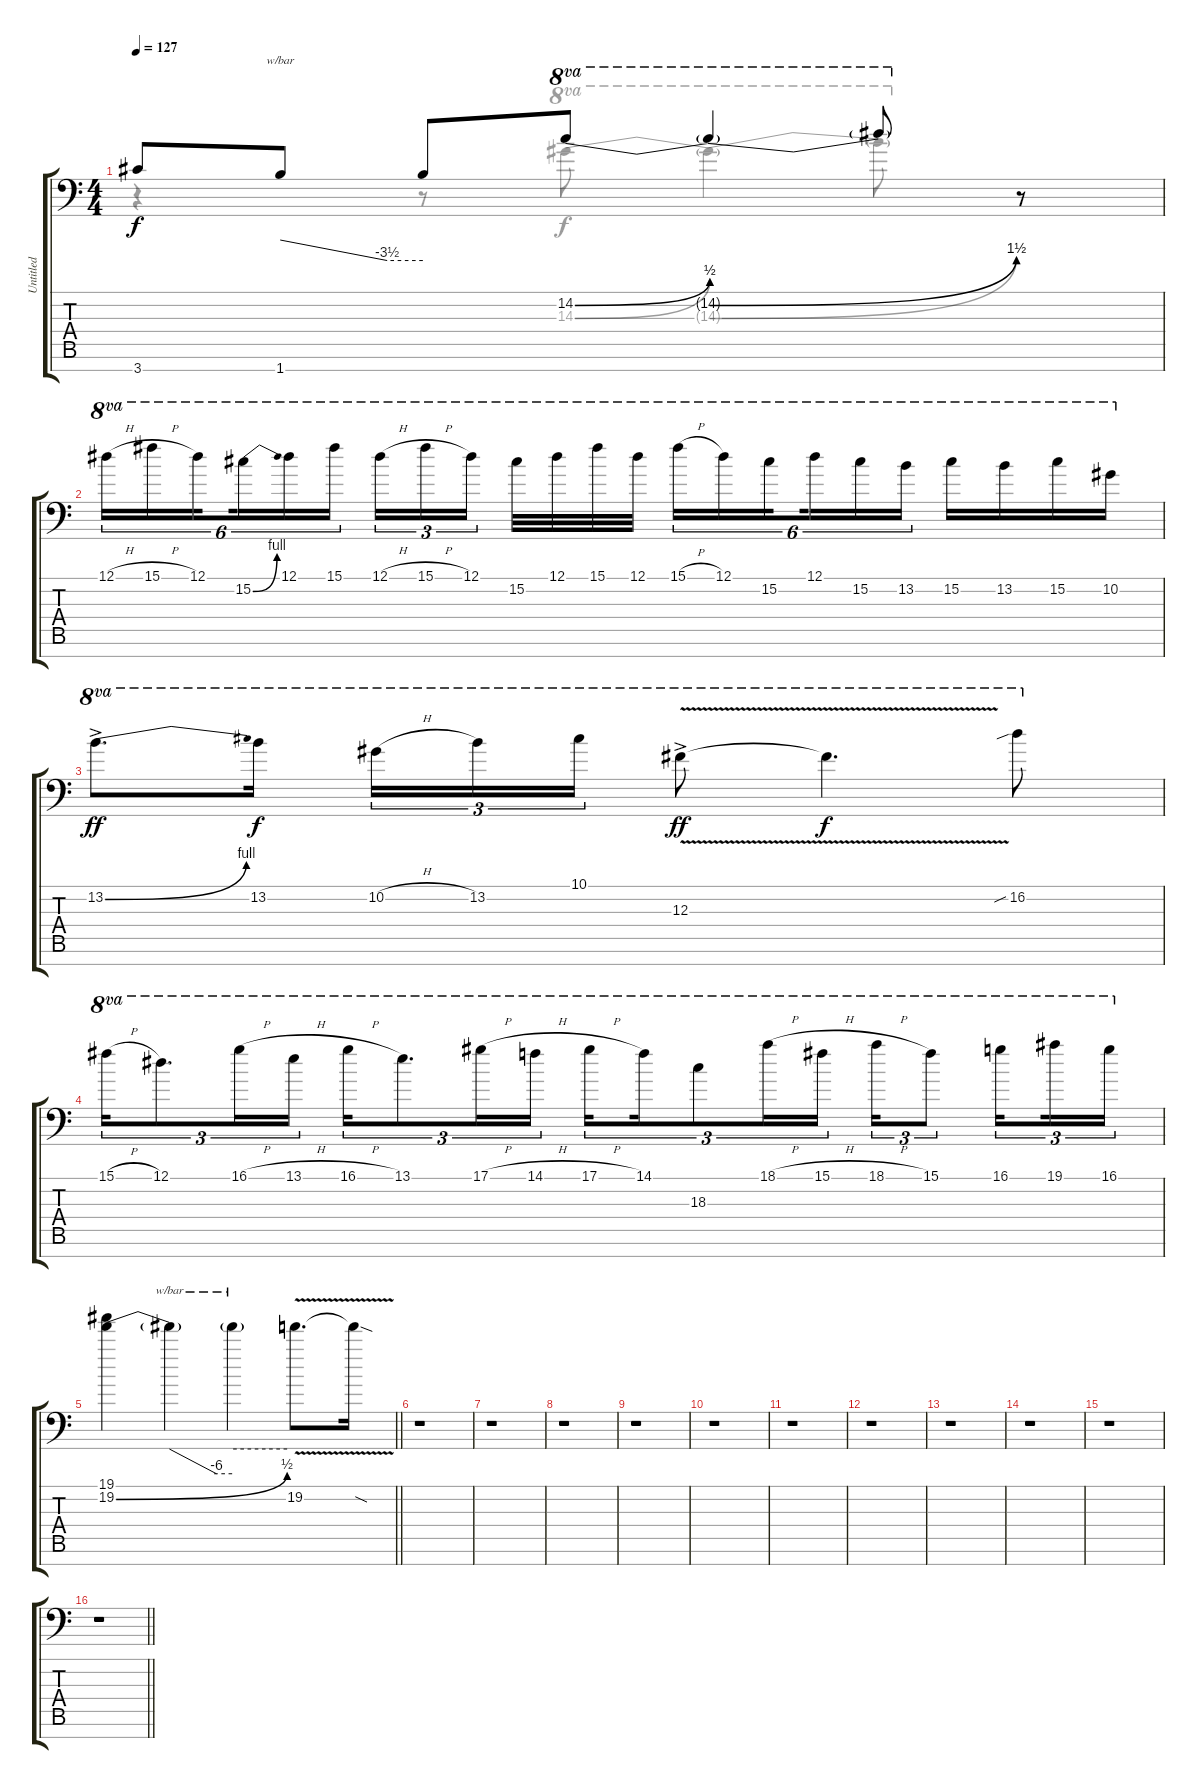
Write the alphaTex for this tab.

\track ("Untitled" "Untitled") {instrument overdrivenguitar}
\staff {score tabs}
\tuning (Eb4 Bb3 Gb3 Db3 Ab2 Eb2 Bb1) {hide}
\voice
\ts (4 4)
\tempo 127
\clef f4
\ks c
3.7.8{ot 8vb dy f} 1.7.8{tbe (custom default 0 0 45 -14 60 -14) ot 8vb} 1.7{t}.8{ot 8vb} 14.2{be (bend 0 0 60 2)}.8{ot 8va} 14.2{be (bend 0 0 60 6) t}.4{ot 8va} 14.2{t}.8{ot 8va} r.8 |
12.1{h}.16{tu (6 4) ot 8va} 15.1{h}.16{tu (6 4) ot 8va} 12.1.16{tu (6 4) ot 8va beam splitsecondary} 15.2{be (bend 0 0 60 4)}.16{tu (6 4) ot 8va} 12.1.16{tu (6 4) ot 8va} 15.1.16{tu (6 4) ot 8va} 12.1{h}.16{tu (3 2) ot 8va} 15.1{h}.16{tu (3 2) ot 8va} 12.1.16{tu (3 2) ot 8va beam splitsecondary} 15.2.32{ot 8va} 12.1.32{ot 8va} 15.1.32{ot 8va} 12.1.32{ot 8va} 15.1{h}.16{tu (6 4) ot 8va} 12.1.16{tu (6 4) ot 8va} 15.2.16{tu (6 4) ot 8va beam splitsecondary} 12.1.16{tu (6 4) ot 8va} 15.2.16{tu (6 4) ot 8va} 13.2.16{tu (6 4) ot 8va} 15.2.16{ot 8va} 13.2.16{ot 8va} 15.2.16{ot 8va} 10.2.16{ot 8va} |
13.2{be (bend 0 0 60 4) ac}.8{d ot 8va dy ff} 13.2.16{ot 8va dy f} 10.2{h}.16{tu (3 2) ot 8va} 13.2.16{tu (3 2) ot 8va} 10.1.16{tu (3 2) ot 8va} 12.3{v ac}.8{ot 8va dy ff} 12.3{v t}.4{d ot 8va dy f} 16.2{sib}.8{ot 8va} |
15.1{h}.16{tu (3 2) ot 8va} 12.1.8{d tu (3 2) ot 8va} 16.1{h}.16{tu (3 2) ot 8va} 13.1{h}.16{tu (3 2) ot 8va} 16.1{h}.16{tu (3 2) ot 8va} 13.1.8{d tu (3 2) ot 8va} 17.1{h}.16{tu (3 2) ot 8va} 14.1{h}.16{tu (3 2) ot 8va} 17.1{h}.16{tu (3 2) ot 8va beam splitsecondary} 14.1.16{tu (3 2) ot 8va} 18.3.8{tu (3 2) ot 8va} 18.1{h}.16{tu (3 2) ot 8va} 15.1{h}.16{tu (3 2) ot 8va} 18.1{h}.16{tu (3 2) ot 8va} 15.1.8{tu (3 2) ot 8va} 16.1.16{tu (3 2) ot 8va beam splitsecondary} 19.1.16{tu (3 2) ot 8va} 16.1.16{tu (3 2) ot 8va} |
\barLineRight lightlight
(19.1 19.2{be (bend 0 0 60 2)}).4 19.2{t}.4{tbe (custom default 0 0 45 -24 60 -24)} 19.2{t}.4{tbe (hold default 0 0 60 0)} 19.2{v}.8{d} 19.2{sod t}.16 |
r.1 |
r.1 |
r.1 |
r.1 |
r.1 |
r.1 |
r.1 |
r.1 |
r.1 |
r.1 |
\barLineRight lightlight
r.1
\voice
\clef f4
\ottava regular
\simile none
\ks c
r.4{dy f} r.8 14.3{be (bend 0 0 60 2)}.8{ot 8va} 14.3{be (bend 0 0 60 6) t}.4{ot 8va} 14.3{t}.8{ot 8va} r.8 |
|
|
|
\barLineRight lightlight
|
|
|
|
|
|
|
|
|
|
|
\barLineRight lightlight
